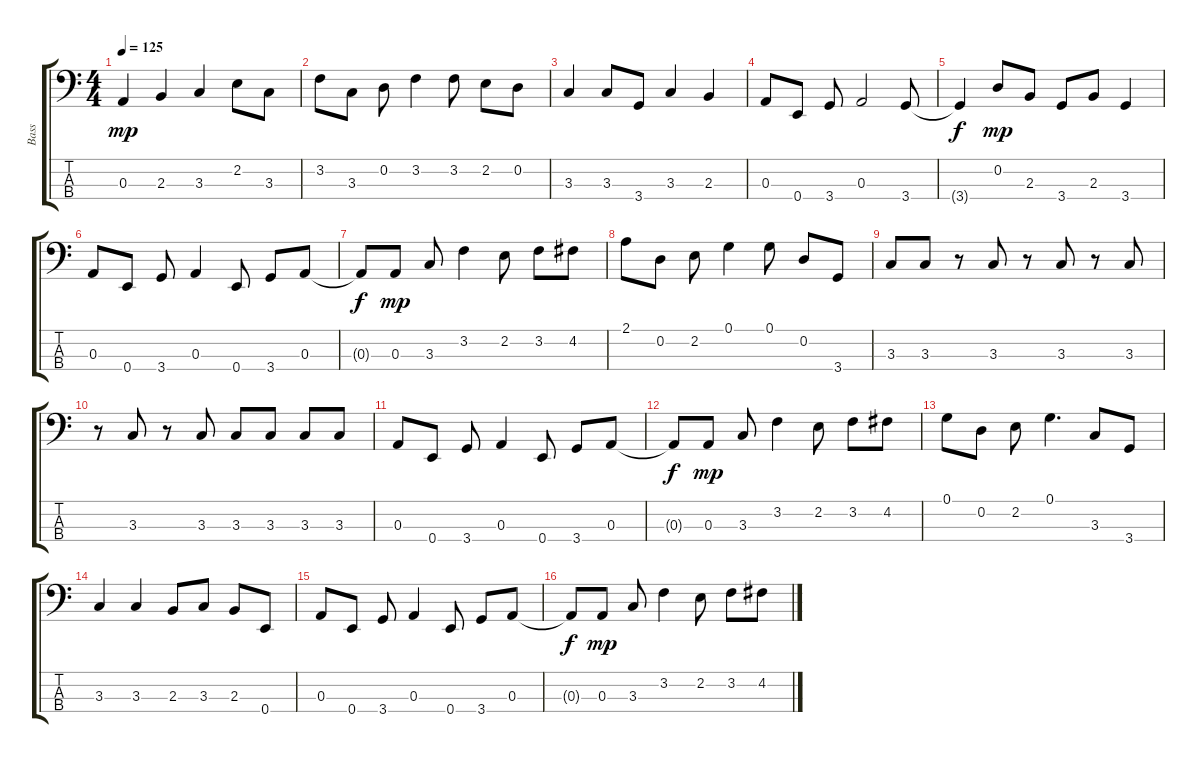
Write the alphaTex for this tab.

\track ("Bass" "Bass") {instrument electricbassfinger}
\staff {score tabs}
\tuning (G2 D2 A1 E1) {hide}
\ts (4 4)
\tempo 125
\clef f4
\ks c
0.3.4{dy mp} 2.3.4 3.3.4 2.2.8 3.3.8 |
3.2.8 3.3.8 0.2.8 3.2.4 3.2.8 2.2.8 0.2.8 |
3.3.4 3.3.8 3.4.8 3.3.4 2.3.4 |
0.3.8 0.4.8 3.4.8 0.3.2 3.4.8 |
3.4{t}.4{dy f} 0.2.8{dy mp} 2.3.8 3.4.8 2.3.8 3.4.4 |
0.3.8 0.4.8 3.4.8 0.3.4 0.4.8 3.4.8 0.3.8 |
0.3{t}.8{dy f} 0.3.8{dy mp} 3.3.8 3.2.4 2.2.8 3.2.8 4.2.8 |
2.1.8 0.2.8 2.2.8 0.1.4 0.1.8 0.2.8 3.4.8 |
3.3.8 3.3.8 r.8 3.3.8 r.8 3.3.8 r.8 3.3.8 |
r.8 3.3.8 r.8 3.3.8 3.3.8 3.3.8 3.3.8 3.3.8 |
0.3.8 0.4.8 3.4.8 0.3.4 0.4.8 3.4.8 0.3.8 |
0.3{t}.8{dy f} 0.3.8{dy mp} 3.3.8 3.2.4 2.2.8 3.2.8 4.2.8 |
0.1.8 0.2.8 2.2.8 0.1.4{d} 3.3.8 3.4.8 |
3.3.4 3.3.4 2.3.8 3.3.8 2.3.8 0.4.8 |
0.3.8 0.4.8 3.4.8 0.3.4 0.4.8 3.4.8 0.3.8 |
0.3{t}.8{dy f} 0.3.8{dy mp} 3.3.8 3.2.4 2.2.8 3.2.8 4.2.8
